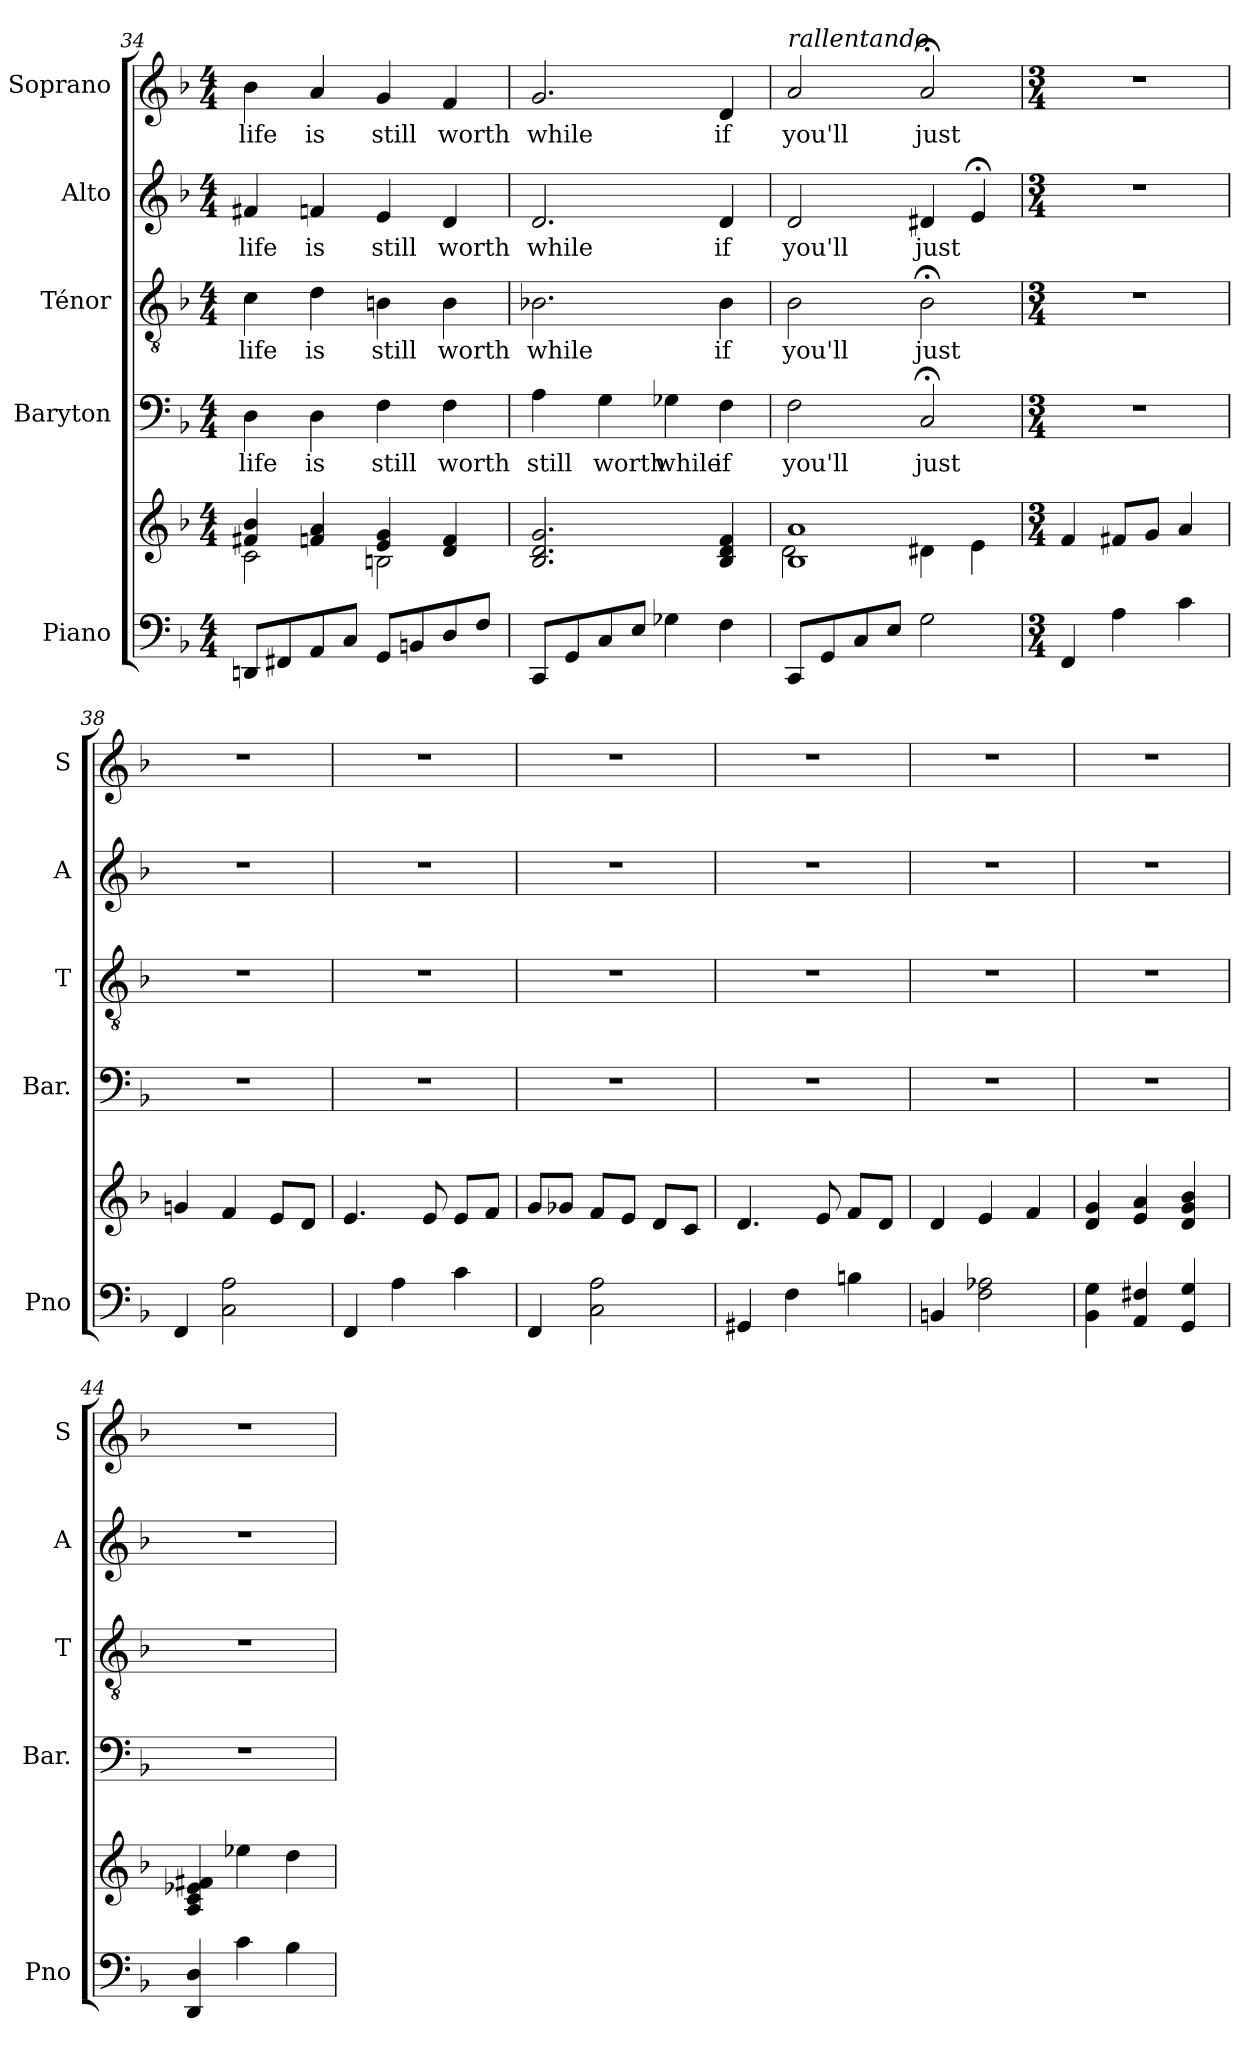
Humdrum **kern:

**kern	**kern	**kern	**text	**kern	**text	**kern	**text	**kern	**text
*part5	*part5	*part4	*part4	*part3	*part3	*part2	*part2	*part1	*part1
*staff6	*staff5	*staff4	*staff4	*staff3	*staff3	*staff2	*staff2	*staff1	*staff1
*I"Piano	*	*I"Baryton	*	*I"Ténor	*	*I"Alto	*	*I"Soprano	*
*I'Pno	*	*I'Bar.	*	*I'T	*	*I'A	*	*I'S	*
*clefF4	*clefG2	*clefF4	*	*clefGv2	*	*clefG2	*	*clefG2	*
*k[b-]	*k[b-]	*k[b-]	*	*k[b-]	*	*k[b-]	*	*k[b-]	*
*F:	*F:	*F:	*	*F:	*	*F:	*	*F:	*
*M4/4	*M4/4	*M4/4	*	*M4/4	*	*M4/4	*	*M4/4	*
=34	=34	=34	=34	=34	=34	=34	=34	=34	=34
*	*^	*	*	*	*	*	*	*	*
!	!	!	!	!LO:LY:b	!	!LO:LY:b	!	!LO:LY:b	!	!LO:LY:b
8DDn/L	4f#X/ 4b-/	2c\	4D\	life	4c\	life	4f#X/	life	4b-\	life
8FF#X/	.	.	.	.	.	.	.	.	.	.
!	!	!	!	!LO:LY:b	!	!LO:LY:b	!	!LO:LY:b	!	!LO:LY:b
8AA/	4fn/ 4a/	.	4D\	is	4d\	is	4fn/	is	4a/	is
8C/J	.	.	.	.	.	.	.	.	.	.
!	!	!	!	!LO:LY:b	!	!LO:LY:b	!	!LO:LY:b	!	!LO:LY:b
8GG/L	4e/ 4g/	2Bn\	4F\	still	4Bn\	still	4e/	still	4g/	still
8BBn/	.	.	.	.	.	.	.	.	.	.
!	!	!	!	!LO:LY:b	!	!LO:LY:b	!	!LO:LY:b	!	!LO:LY:b
8D/	4d/ 4f/	.	4F\	worth	4B\	worth	4d/	worth	4f/	worth
8F/J	.	.	.	.	.	.	.	.	.	.
*	*v	*v	*	*	*	*	*	*	*	*
=35	=35	=35	=35	=35	=35	=35	=35	=35	=35
!	!	!	!LO:LY:b	!	!LO:LY:b	!	!LO:LY:b	!	!LO:LY:b
8CC/L	2.B-/ 2.d/ 2.g/	4A\	still	2.B-X\	while	2.d/	while	2.g/	while
8GG/	.	.	.	.	.	.	.	.	.
!	!	!	!LO:LY:b	!	!	!	!	!	!
8C/	.	4G\	worth	.	.	.	.	.	.
8E/J	.	.	.	.	.	.	.	.	.
!	!	!	!LO:LY:b	!	!	!	!	!	!
4G-X\	.	4G-X\	while	.	.	.	.	.	.
!	!	!	!LO:LY:b	!	!LO:LY:b	!	!LO:LY:b	!	!LO:LY:b
4F\	4B-/ 4d/ 4f/	4F\	if	4B-\	if	4d/	if	4d/	if
=36	=36	=36	=36	=36	=36	=36	=36	=36	=36
*	*^	*	*	*	*	*	*	*	*
!	!	!	!	!	!	!	!	!	!LO:TX:a:i:t=rallentando	!
!	!	!	!	!LO:LY:b	!	!LO:LY:b	!	!LO:LY:b	!	!LO:LY:b
8CC/L	1B- 1a	2d\	2F\	you'll	2B-\	you'll	2d/	you'll	2a/	you'll
8GG/	.	.	.	.	.	.	.	.	.	.
8C/	.	.	.	.	.	.	.	.	.	.
8E/J	.	.	.	.	.	.	.	.	.	.
!	!	!	!	!LO:LY:b	!	!LO:LY:b	!	!LO:LY:b	!	!LO:LY:b
2G\	.	4d#X\	2C;</	just	2B-;<\	just	4d#X/	just	2a;</	just
.	.	4e\	.	.	.	.	4e;</	.	.	.
*	*v	*v	*	*	*	*	*	*	*	*
!!LO:LB:g=z
=37	=37	=37	=37	=37	=37	=37	=37	=37	=37
*M3/4	*M3/4	*M3/4	*	*M3/4	*	*M3/4	*	*M3/4	*
*	*^	*	*	*	*	*	*	*	*
!	!LO:TX:a:B:t=Moderato	!	!	!	!	!	!	!	!	!
*	*v	*v	*	*	*	*	*	*	*	*
4FF/	4f/	2.r	.	2.r	.	2.r	.	2.r	.
4A\	8f#X/L	.	.	.	.	.	.	.	.
.	8g/J	.	.	.	.	.	.	.	.
4c\	4a/	.	.	.	.	.	.	.	.
=38	=38	=38	=38	=38	=38	=38	=38	=38	=38
4FF/	4gn/	2.r	.	2.r	.	2.r	.	2.r	.
2C\ 2A\	4f/	.	.	.	.	.	.	.	.
.	8e/L	.	.	.	.	.	.	.	.
.	8d/J	.	.	.	.	.	.	.	.
=39	=39	=39	=39	=39	=39	=39	=39	=39	=39
4FF/	4.e/	2.r	.	2.r	.	2.r	.	2.r	.
4A\	.	.	.	.	.	.	.	.	.
.	8e/	.	.	.	.	.	.	.	.
4c\	8e/L	.	.	.	.	.	.	.	.
.	8f/J	.	.	.	.	.	.	.	.
=40	=40	=40	=40	=40	=40	=40	=40	=40	=40
4FF/	8g/L	2.r	.	2.r	.	2.r	.	2.r	.
.	8g-X/J	.	.	.	.	.	.	.	.
2C\ 2A\	8f/L	.	.	.	.	.	.	.	.
.	8e/J	.	.	.	.	.	.	.	.
.	8d/L	.	.	.	.	.	.	.	.
.	8c/J	.	.	.	.	.	.	.	.
=41	=41	=41	=41	=41	=41	=41	=41	=41	=41
4GG#X/	4.d/	2.r	.	2.r	.	2.r	.	2.r	.
4F\	.	.	.	.	.	.	.	.	.
.	8e/	.	.	.	.	.	.	.	.
4Bn\	8f/L	.	.	.	.	.	.	.	.
.	8d/J	.	.	.	.	.	.	.	.
=42	=42	=42	=42	=42	=42	=42	=42	=42	=42
4BBn/	4d/	2.r	.	2.r	.	2.r	.	2.r	.
2F\ 2A-X\	4e/	.	.	.	.	.	.	.	.
.	4f/	.	.	.	.	.	.	.	.
!!LO:LB:g=z
=43	=43	=43	=43	=43	=43	=43	=43	=43	=43
4BB-\ 4G\	4d/ 4g/	2.r	.	2.r	.	2.r	.	2.r	.
4AA/ 4F#X/	4e/ 4a/	.	.	.	.	.	.	.	.
4GG/ 4G/	4d/ 4g/ 4b-/	.	.	.	.	.	.	.	.
=44	=44	=44	=44	=44	=44	=44	=44	=44	=44
4DD/ 4D/	4A/ 4c/ 4e-X/ 4f#X/	2.r	.	2.r	.	2.r	.	2.r	.
4c\	4ee-X\	.	.	.	.	.	.	.	.
4B-\	4dd\	.	.	.	.	.	.	.	.
=	=	=	=	=	=	=	=	=	=
*-	*-	*-	*-	*-	*-	*-	*-	*-	*-
